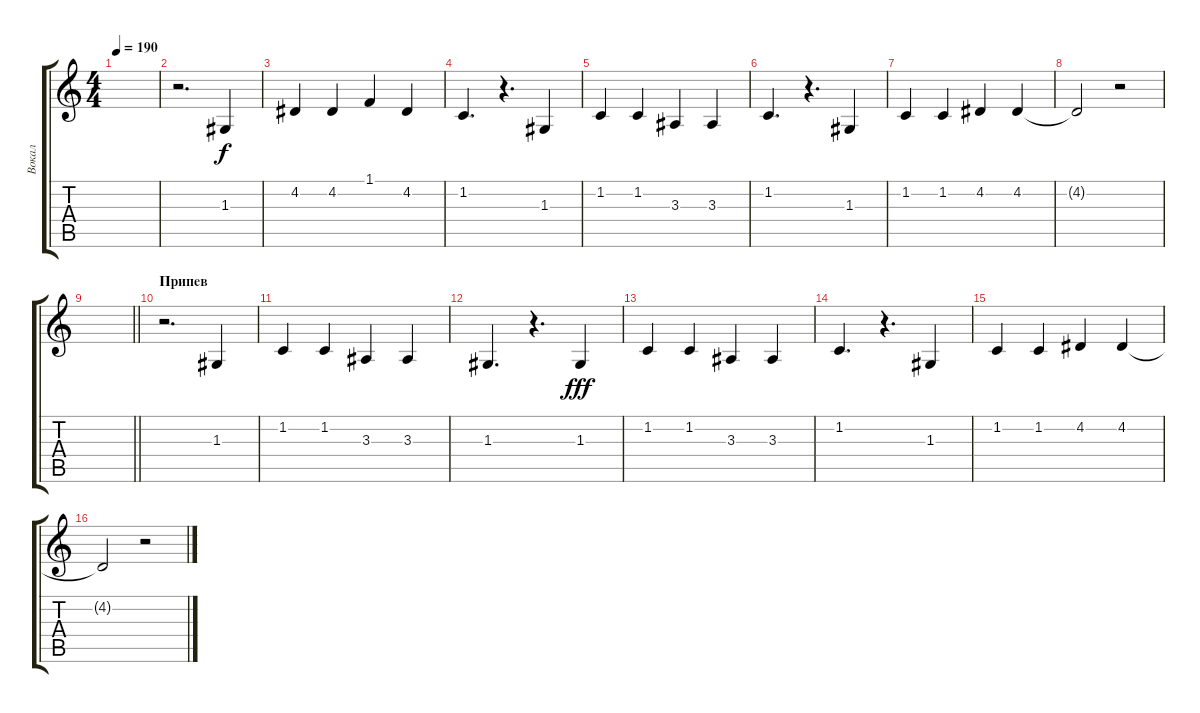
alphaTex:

\track ("Вокал" "Вокал") {instrument lead2sawtooth}
\staff {score tabs}
\tuning (E4 B3 G3 D3 A2 E2) {hide}
\ts (4 4)
\tempo 190
\clef g2
\ks c
|
r.2{d} 1.3.4 |
4.2.4 4.2.4 1.1.4 4.2.4 |
1.2.4{d} r.4{d} 1.3.4 |
1.2.4 1.2.4 3.3.4 3.3.4 |
1.2.4{d} r.4{d} 1.3.4 |
1.2.4 1.2.4 4.2.4 4.2.4 |
4.2{t}.2 r.2 |
\barLineRight lightlight
|
\section ("" "Припев")
r.2{d} 1.3.4 |
1.2.4{dy f} 1.2.4 3.3.4 3.3.4 |
1.3.4{d} r.4{d} 1.3.4{dy fff} |
1.2.4 1.2.4 3.3.4 3.3.4 |
1.2.4{d} r.4{d} 1.3.4 |
1.2.4 1.2.4 4.2.4 4.2.4 |
4.2{t}.2 r.2
